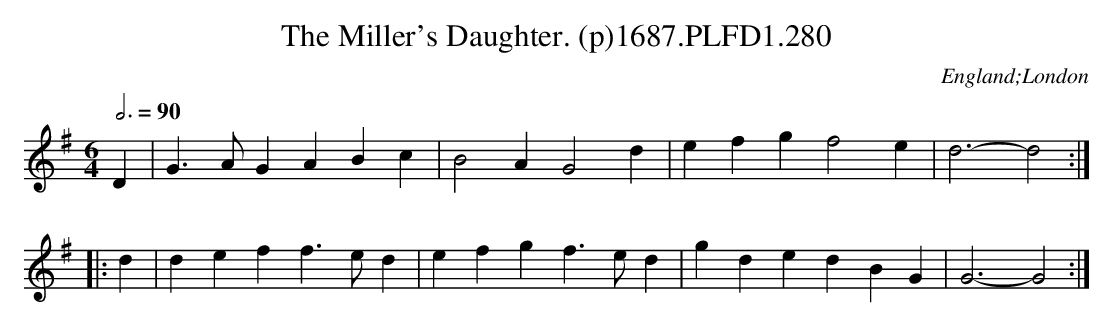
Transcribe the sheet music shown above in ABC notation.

X:1
T:Miller's Daughter. (p)1687.PLFD1.280, The
M:6/4
L:1/4
Q:3/4=90
O:England;London
K:G
D|G>AGABc|B2AG2d|efgf2e|d3-d2:|
|:d|deff>ed|efgf>ed|gdedBG|G3-G2:|
